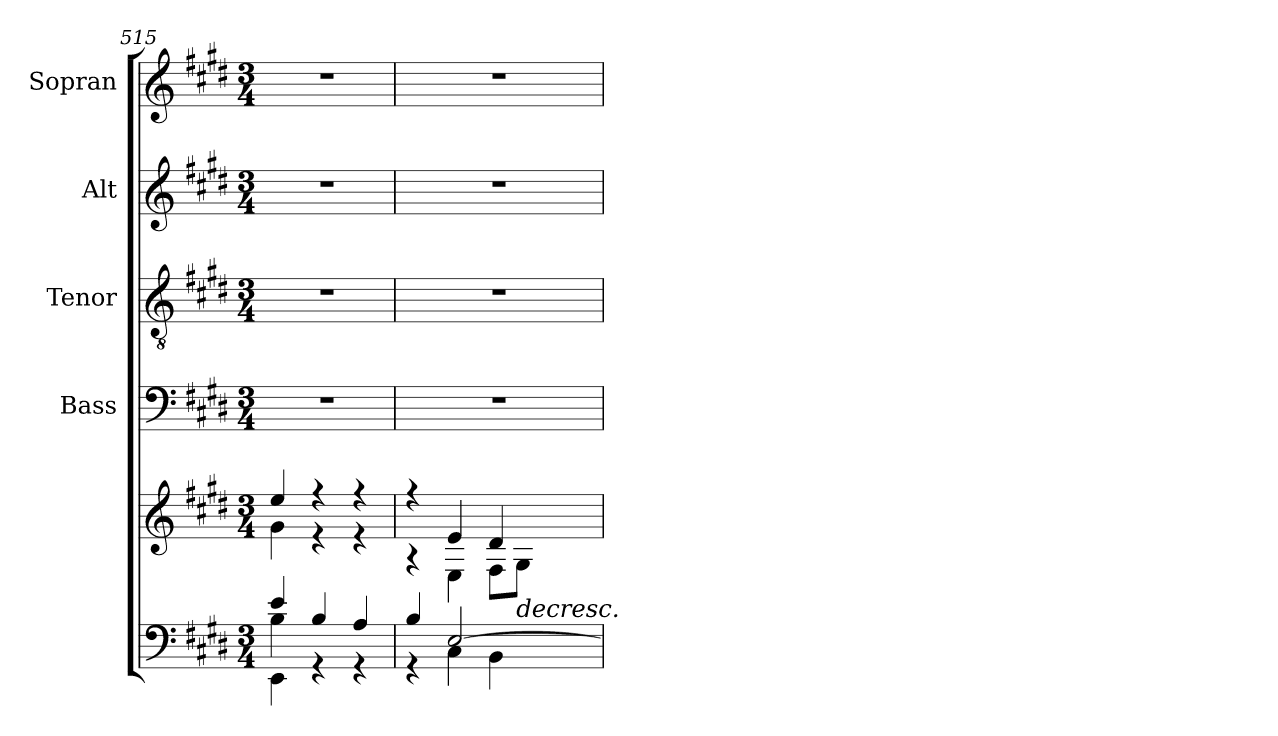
**kern	**kern	**dynam	**kern	**kern	**kern	**kern
*part5	*part5	*part5	*part4	*part3	*part2	*part1
*staff6	*staff5	*staff5/6	*staff4	*staff3	*staff2	*staff1
*	*	*	*I"Bass	*I"Tenor	*I"Alt	*I"Sopran
*	*	*	*I'B.	*I'T.	*I'A.	*I'S.
*clefF4	*clefG2	*	*clefF4	*clefGv2	*clefG2	*clefG2
*k[f#c#g#d#]	*k[f#c#g#d#]	*	*k[f#c#g#d#]	*k[f#c#g#d#]	*k[f#c#g#d#]	*k[f#c#g#d#]
*E:	*E:	*	*E:	*E:	*E:	*E:
*M3/4	*M3/4	*	*M3/4	*M3/4	*M3/4	*M3/4
=515	=515	=515	=515	=515	=515	=515
*^	*^	*	*	*	*	*
*	*^	*	*	*	*	*	*	*
4e/	4EE\	4B\	4ee/	4g#\	.	2.r	2.r	2.r	2.r
4B/	4rFF	2ryy	4r	4r	.	.	.	.	.
4A/	4rFF	.	4r	4r	.	.	.	.	.
*	*v	*v	*	*	*	*	*	*	*
=516	=516	=516	=516	=516	=516	=516	=516	=516
4B/	4rGG	4r	4r	.	2.r	2.r	2.r	2.r
[>2E/	4C#\	4e/	4E\	]	.	.	.	.
.	4BB\	4d#/	8F#\L	.	.	.	.	.
!	!	!	!	!LO:HP:b	!	!	!	!
.	.	.	8G#\J	>	.	.	.	.
*v	*v	*	*	*	*	*	*	*
*	*v	*v	*	*	*	*	*
=	=	=	=	=	=	=
*-	*-	*-	*-	*-	*-	*-
